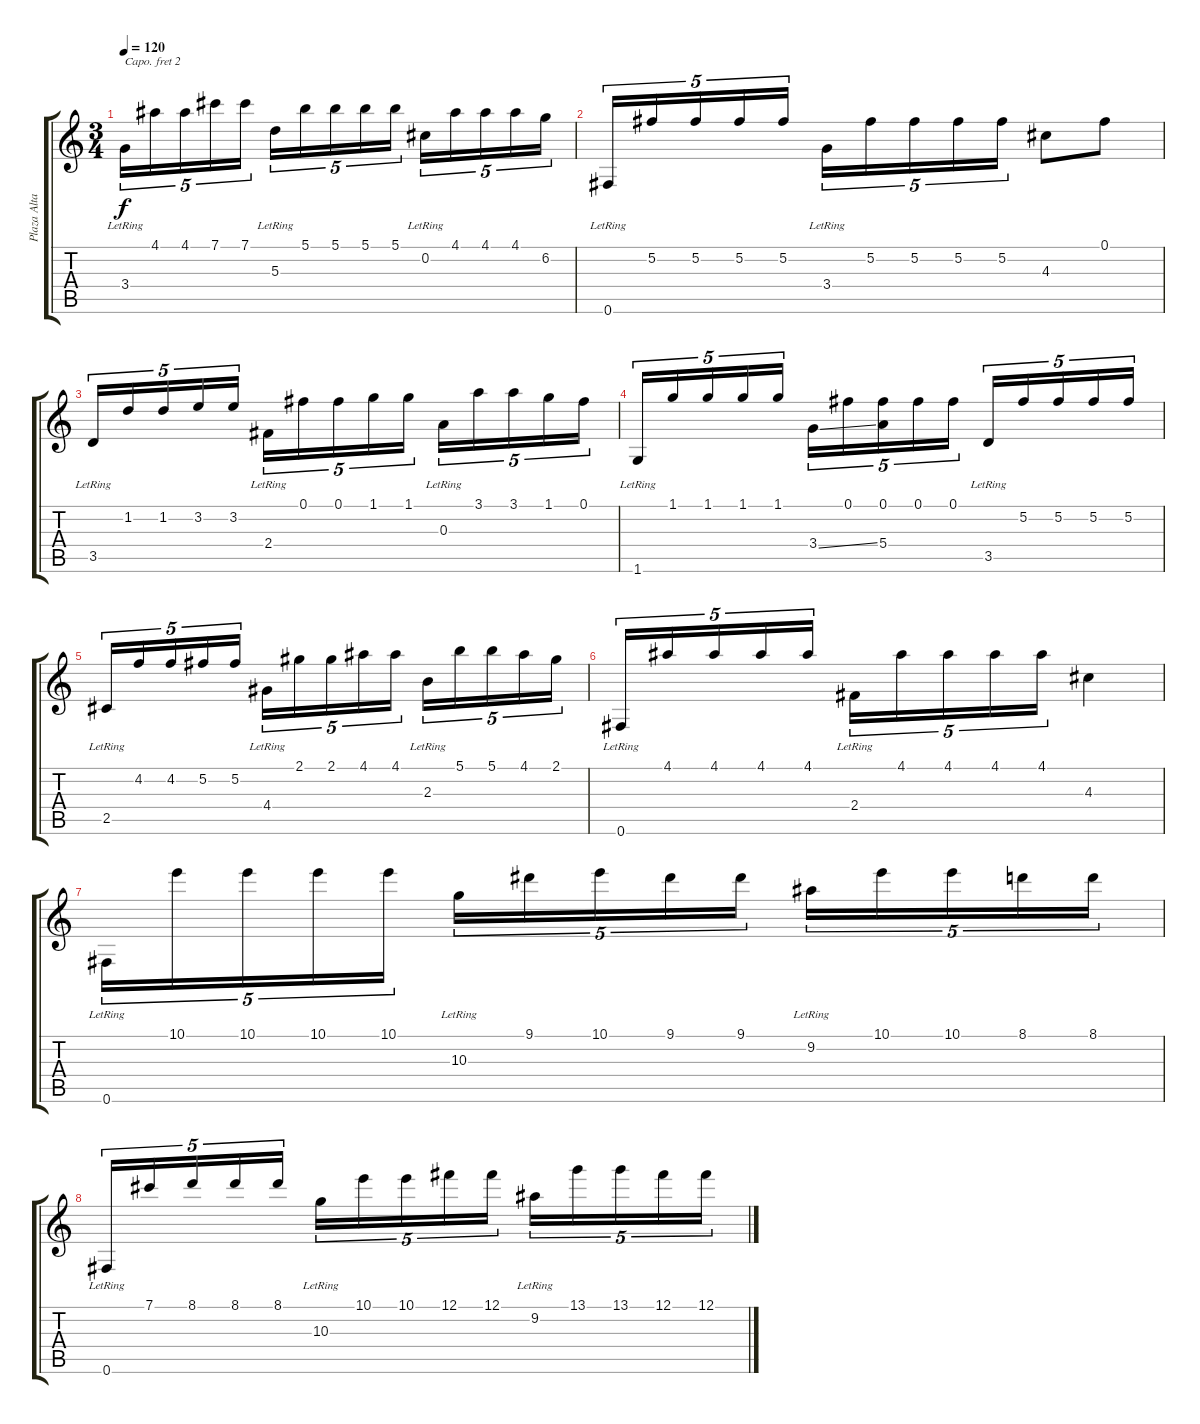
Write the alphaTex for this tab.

\track ("Plaza Alta" "Plaza Alta") {instrument acousticguitarnylon}
\staff {score tabs}
\capo 2
\tuning (E4 B3 G3 D3 A2 E2) {hide}
\ts (3 4)
\tempo 120
\clef g2
\ks c
3.4{lr}.16{tu (5 4) dy f} 4.1.16{tu (5 4)} 4.1.16{tu (5 4)} 7.1.16{tu (5 4)} 7.1.16{tu (5 4)} 5.3{lr}.16{tu (5 4)} 5.1.16{tu (5 4)} 5.1.16{tu (5 4)} 5.1.16{tu (5 4)} 5.1.16{tu (5 4)} 0.2{lr}.16{tu (5 4)} 4.1.16{tu (5 4)} 4.1.16{tu (5 4)} 4.1.16{tu (5 4)} 6.2.16{tu (5 4)} |
0.6{lr}.16{tu (5 4)} 5.2.16{tu (5 4)} 5.2.16{tu (5 4)} 5.2.16{tu (5 4)} 5.2.16{tu (5 4)} 3.4{lr}.16{tu (5 4)} 5.2.16{tu (5 4)} 5.2.16{tu (5 4)} 5.2.16{tu (5 4)} 5.2.16{tu (5 4)} 4.3.8 0.1.8 |
3.5{lr}.16{tu (5 4)} 1.2.16{tu (5 4)} 1.2.16{tu (5 4)} 3.2.16{tu (5 4)} 3.2.16{tu (5 4)} 2.4{lr}.16{tu (5 4)} 0.1.16{tu (5 4)} 0.1.16{tu (5 4)} 1.1.16{tu (5 4)} 1.1.16{tu (5 4)} 0.3{lr}.16{tu (5 4)} 3.1.16{tu (5 4)} 3.1.16{tu (5 4)} 1.1.16{tu (5 4)} 0.1.16{tu (5 4)} |
1.6{lr}.16{tu (5 4)} 1.1.16{tu (5 4)} 1.1.16{tu (5 4)} 1.1.16{tu (5 4)} 1.1.16{tu (5 4)} 3.4{ss}.16{tu (5 4)} 0.1.16{tu (5 4)} (0.1 5.4).16{tu (5 4)} 0.1.16{tu (5 4)} 0.1.16{tu (5 4)} 3.5{lr}.16{tu (5 4)} 5.2.16{tu (5 4)} 5.2.16{tu (5 4)} 5.2.16{tu (5 4)} 5.2.16{tu (5 4)} |
2.5{lr}.16{tu (5 4)} 4.2.16{tu (5 4)} 4.2.16{tu (5 4)} 5.2.16{tu (5 4)} 5.2.16{tu (5 4)} 4.4{lr}.16{tu (5 4)} 2.1.16{tu (5 4)} 2.1.16{tu (5 4)} 4.1.16{tu (5 4)} 4.1.16{tu (5 4)} 2.3{lr}.16{tu (5 4)} 5.1.16{tu (5 4)} 5.1.16{tu (5 4)} 4.1.16{tu (5 4)} 2.1.16{tu (5 4)} |
0.6{lr}.16{tu (5 4)} 4.1.16{tu (5 4)} 4.1.16{tu (5 4)} 4.1.16{tu (5 4)} 4.1.16{tu (5 4)} 2.4{lr}.16{tu (5 4)} 4.1.16{tu (5 4)} 4.1.16{tu (5 4)} 4.1.16{tu (5 4)} 4.1.16{tu (5 4)} 4.3.4 |
0.6{lr}.16{tu (5 4)} 10.1.16{tu (5 4)} 10.1.16{tu (5 4)} 10.1.16{tu (5 4)} 10.1.16{tu (5 4)} 10.3{lr}.16{tu (5 4)} 9.1.16{tu (5 4)} 10.1.16{tu (5 4)} 9.1.16{tu (5 4)} 9.1.16{tu (5 4)} 9.2{lr}.16{tu (5 4)} 10.1.16{tu (5 4)} 10.1.16{tu (5 4)} 8.1.16{tu (5 4)} 8.1.16{tu (5 4)} |
0.6{lr}.16{tu (5 4)} 7.1.16{tu (5 4)} 8.1.16{tu (5 4)} 8.1.16{tu (5 4)} 8.1.16{tu (5 4)} 10.3{lr}.16{tu (5 4)} 10.1.16{tu (5 4)} 10.1.16{tu (5 4)} 12.1.16{tu (5 4)} 12.1.16{tu (5 4)} 9.2{lr}.16{tu (5 4)} 13.1.16{tu (5 4)} 13.1.16{tu (5 4)} 12.1.16{tu (5 4)} 12.1.16{tu (5 4)}
